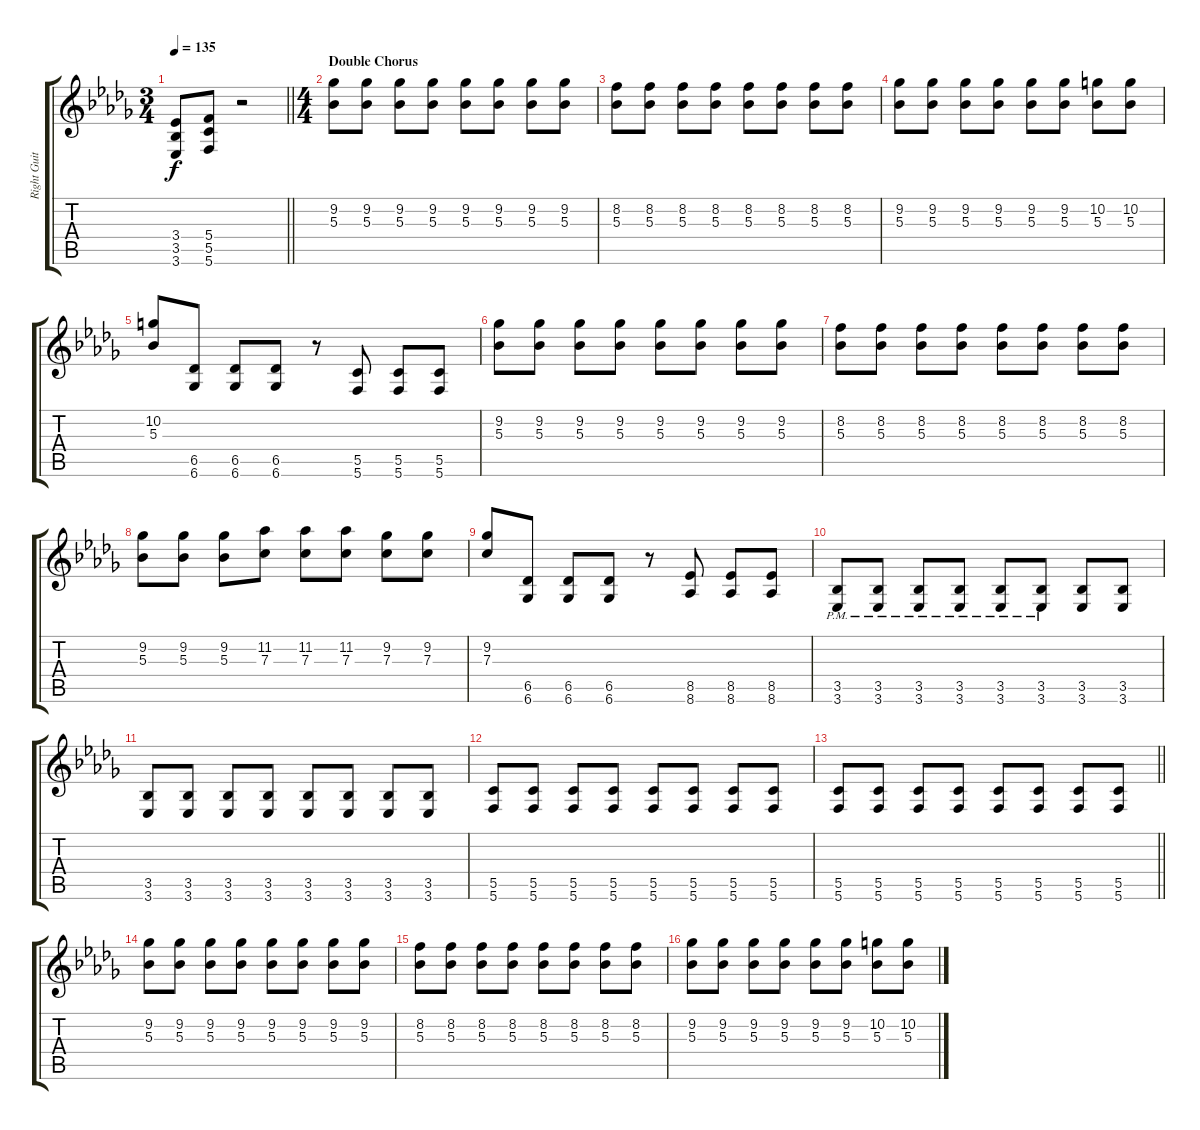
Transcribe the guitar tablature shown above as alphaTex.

\track ("Right Guitar" "Right Guit") {instrument distortionguitar}
\staff {score tabs}
\tuning (D4 A3 F3 C3 G2 C2) {hide}
\ts (3 4)
\tempo 135
\clef g2
\barLineRight lightlight
\ks db
(3.4 3.5 3.6).8{dy f} (5.4 5.5 5.6).8 r.2 |
\ts (4 4)
\section ("" "Double Chorus")
(9.2 5.3).8 (9.2 5.3).8 (9.2 5.3).8 (9.2 5.3).8 (9.2 5.3).8 (9.2 5.3).8 (9.2 5.3).8 (9.2 5.3).8 |
(8.2 5.3).8 (8.2 5.3).8 (8.2 5.3).8 (8.2 5.3).8 (8.2 5.3).8 (8.2 5.3).8 (8.2 5.3).8 (8.2 5.3).8 |
(9.2 5.3).8 (9.2 5.3).8 (9.2 5.3).8 (9.2 5.3).8 (9.2 5.3).8 (9.2 5.3).8 (10.2 5.3).8 (10.2 5.3).8 |
(10.2 5.3).8 (6.5 6.6).8 (6.5 6.6).8 (6.5 6.6).8 r.8 (5.5 5.6).8 (5.5 5.6).8 (5.5 5.6).8 |
(9.2 5.3).8 (9.2 5.3).8 (9.2 5.3).8 (9.2 5.3).8 (9.2 5.3).8 (9.2 5.3).8 (9.2 5.3).8 (9.2 5.3).8 |
(8.2 5.3).8 (8.2 5.3).8 (8.2 5.3).8 (8.2 5.3).8 (8.2 5.3).8 (8.2 5.3).8 (8.2 5.3).8 (8.2 5.3).8 |
(9.2 5.3).8 (9.2 5.3).8 (9.2 5.3).8 (11.2 7.3).8 (11.2 7.3).8 (11.2 7.3).8 (9.2 7.3).8 (9.2 7.3).8 |
(9.2 7.3).8 (6.5 6.6).8 (6.5 6.6).8 (6.5 6.6).8 r.8 (8.5 8.6).8 (8.5 8.6).8 (8.5 8.6).8 |
(3.5{pm} 3.6{pm}).8 (3.5{pm} 3.6{pm}).8 (3.5{pm} 3.6{pm}).8 (3.5{pm} 3.6{pm}).8 (3.5{pm} 3.6{pm}).8 (3.5{pm} 3.6{pm}).8 (3.5 3.6).8 (3.5 3.6).8 |
(3.5 3.6).8 (3.5 3.6).8 (3.5 3.6).8 (3.5 3.6).8 (3.5 3.6).8 (3.5 3.6).8 (3.5 3.6).8 (3.5 3.6).8 |
(5.5 5.6).8 (5.5 5.6).8 (5.5 5.6).8 (5.5 5.6).8 (5.5 5.6).8 (5.5 5.6).8 (5.5 5.6).8 (5.5 5.6).8 |
\barLineRight lightlight
(5.5 5.6).8 (5.5 5.6).8 (5.5 5.6).8 (5.5 5.6).8 (5.5 5.6).8 (5.5 5.6).8 (5.5 5.6).8 (5.5 5.6).8 |
(9.2 5.3).8 (9.2 5.3).8 (9.2 5.3).8 (9.2 5.3).8 (9.2 5.3).8 (9.2 5.3).8 (9.2 5.3).8 (9.2 5.3).8 |
(8.2 5.3).8 (8.2 5.3).8 (8.2 5.3).8 (8.2 5.3).8 (8.2 5.3).8 (8.2 5.3).8 (8.2 5.3).8 (8.2 5.3).8 |
(9.2 5.3).8 (9.2 5.3).8 (9.2 5.3).8 (9.2 5.3).8 (9.2 5.3).8 (9.2 5.3).8 (10.2 5.3).8 (10.2 5.3).8
